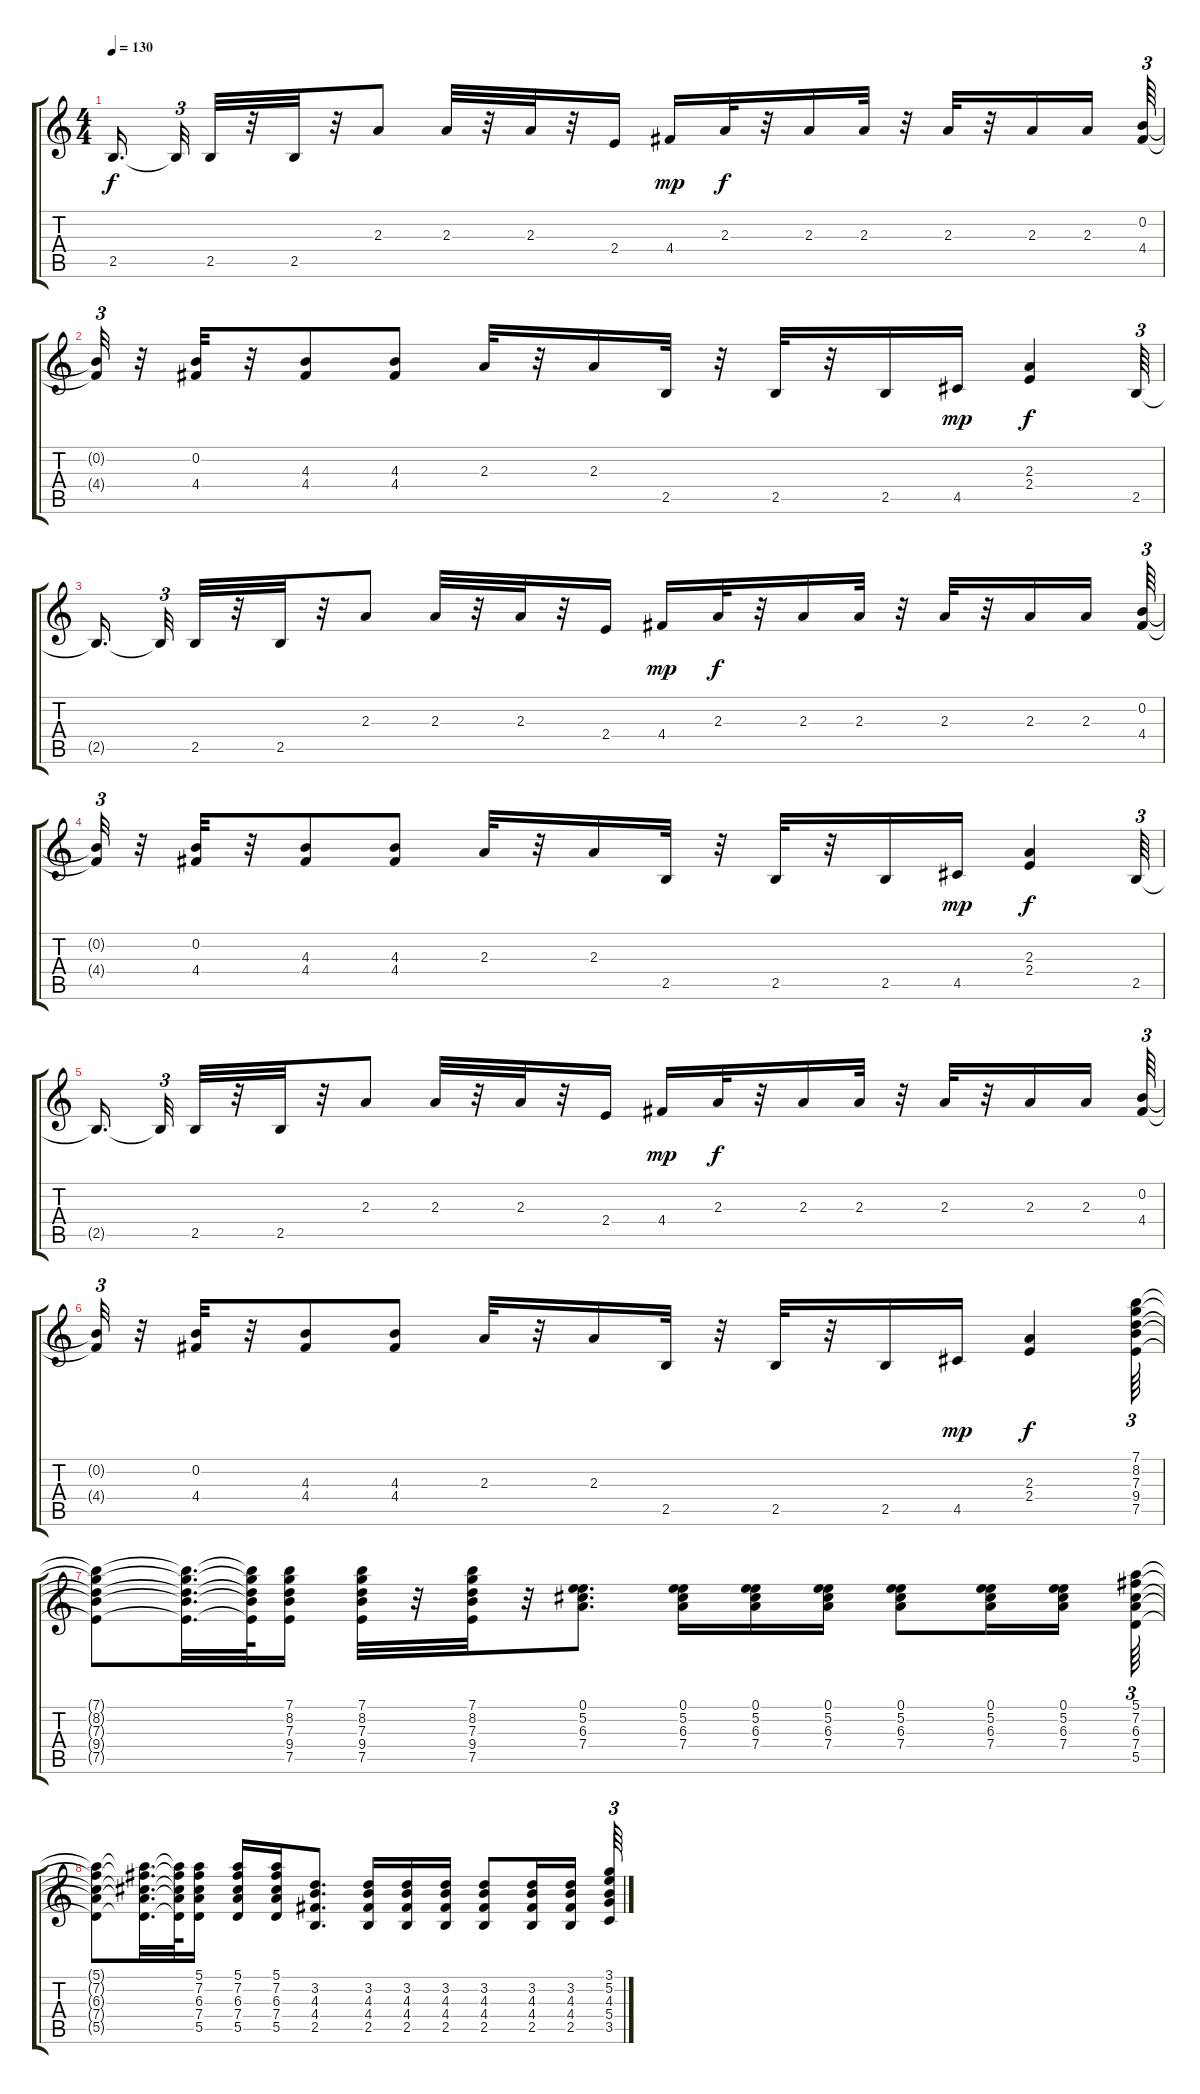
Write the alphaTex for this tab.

\track "" {instrument acousticguitarsteel}
\staff {score tabs}
\tuning (E4 B3 G3 D3 A2 E2) {hide}
\ts (4 4)
\tempo 130
\clef g2
\ks c
2.5{t}.16{d dy f} 2.5{t}.32{tu (3 2)} 2.5.32 r.32 2.5.32 r.32 2.3.8 2.3.32 r.32 2.3.32 r.32 2.4.16 4.4.16{dy mp} 2.3.32{dy f} r.32 2.3.16 2.3.32 r.32 2.3.32 r.32 2.3.16 2.3.16 (0.2 4.4).64{tu (3 2)} |
(0.2{t} 4.4{t}).32{tu (3 2)} r.32 (0.2 4.4).32 r.32 (4.3 4.4).8 (4.3 4.4).8 2.3.32 r.32 2.3.16 2.5.32 r.32 2.5.32 r.32 2.5.16 4.5.16{dy mp} (2.3 2.4).4{dy f} 2.5.64{tu (3 2)} |
2.5{t}.16{d} 2.5{t}.32{tu (3 2)} 2.5.32 r.32 2.5.32 r.32 2.3.8 2.3.32 r.32 2.3.32 r.32 2.4.16 4.4.16{dy mp} 2.3.32{dy f} r.32 2.3.16 2.3.32 r.32 2.3.32 r.32 2.3.16 2.3.16 (0.2 4.4).64{tu (3 2)} |
(0.2{t} 4.4{t}).32{tu (3 2)} r.32 (0.2 4.4).32 r.32 (4.3 4.4).8 (4.3 4.4).8 2.3.32 r.32 2.3.16 2.5.32 r.32 2.5.32 r.32 2.5.16 4.5.16{dy mp} (2.3 2.4).4{dy f} 2.5.64{tu (3 2)} |
2.5{t}.16{d} 2.5{t}.32{tu (3 2)} 2.5.32 r.32 2.5.32 r.32 2.3.8 2.3.32 r.32 2.3.32 r.32 2.4.16 4.4.16{dy mp} 2.3.32{dy f} r.32 2.3.16 2.3.32 r.32 2.3.32 r.32 2.3.16 2.3.16 (0.2 4.4).64{tu (3 2)} |
(0.2{t} 4.4{t}).32{tu (3 2)} r.32 (0.2 4.4).32 r.32 (4.3 4.4).8 (4.3 4.4).8 2.3.32 r.32 2.3.16 2.5.32 r.32 2.5.32 r.32 2.5.16 4.5.16{dy mp} (2.3 2.4).4{dy f} (7.1 8.2 7.3 9.4 7.5).64{tu (3 2)} |
(7.1{t} 8.2{t} 7.3{t} 9.4{t} 7.5{t}).8 (7.1{t} 8.2{t} 7.3{t} 9.4{t} 7.5{t}).32{d} (7.1{t} 8.2{t} 7.3{t} 9.4{t} 7.5{t}).64 (7.1 8.2 7.3 9.4 7.5).16 (7.1 8.2 7.3 9.4 7.5).32 r.32 (7.1 8.2 7.3 9.4 7.5).32 r.32 (0.1 5.2 6.3 7.4).8{d} (0.1 5.2 6.3 7.4).16 (0.1 5.2 6.3 7.4).16 (0.1 5.2 6.3 7.4).16 (0.1 5.2 6.3 7.4).8 (0.1 5.2 6.3 7.4).16 (0.1 5.2 6.3 7.4).16 (5.1 7.2 6.3 7.4 5.5).64{tu (3 2)} |
(5.1{t} 7.2{t} 6.3{t} 7.4{t} 5.5{t}).8 (5.1{t} 7.2{t} 6.3{t} 7.4{t} 5.5{t}).32{d} (5.1{t} 7.2{t} 6.3{t} 7.4{t} 5.5{t}).64 (5.1 7.2 6.3 7.4 5.5).16 (5.1 7.2 6.3 7.4 5.5).16 (5.1 7.2 6.3 7.4 5.5).16 (3.2 4.3 4.4 2.5).8{d} (3.2 4.3 4.4 2.5).16 (3.2 4.3 4.4 2.5).16 (3.2 4.3 4.4 2.5).16 (3.2 4.3 4.4 2.5).8 (3.2 4.3 4.4 2.5).16 (3.2 4.3 4.4 2.5).16 (3.1 5.2 4.3 5.4 3.5).64{tu (3 2)}
